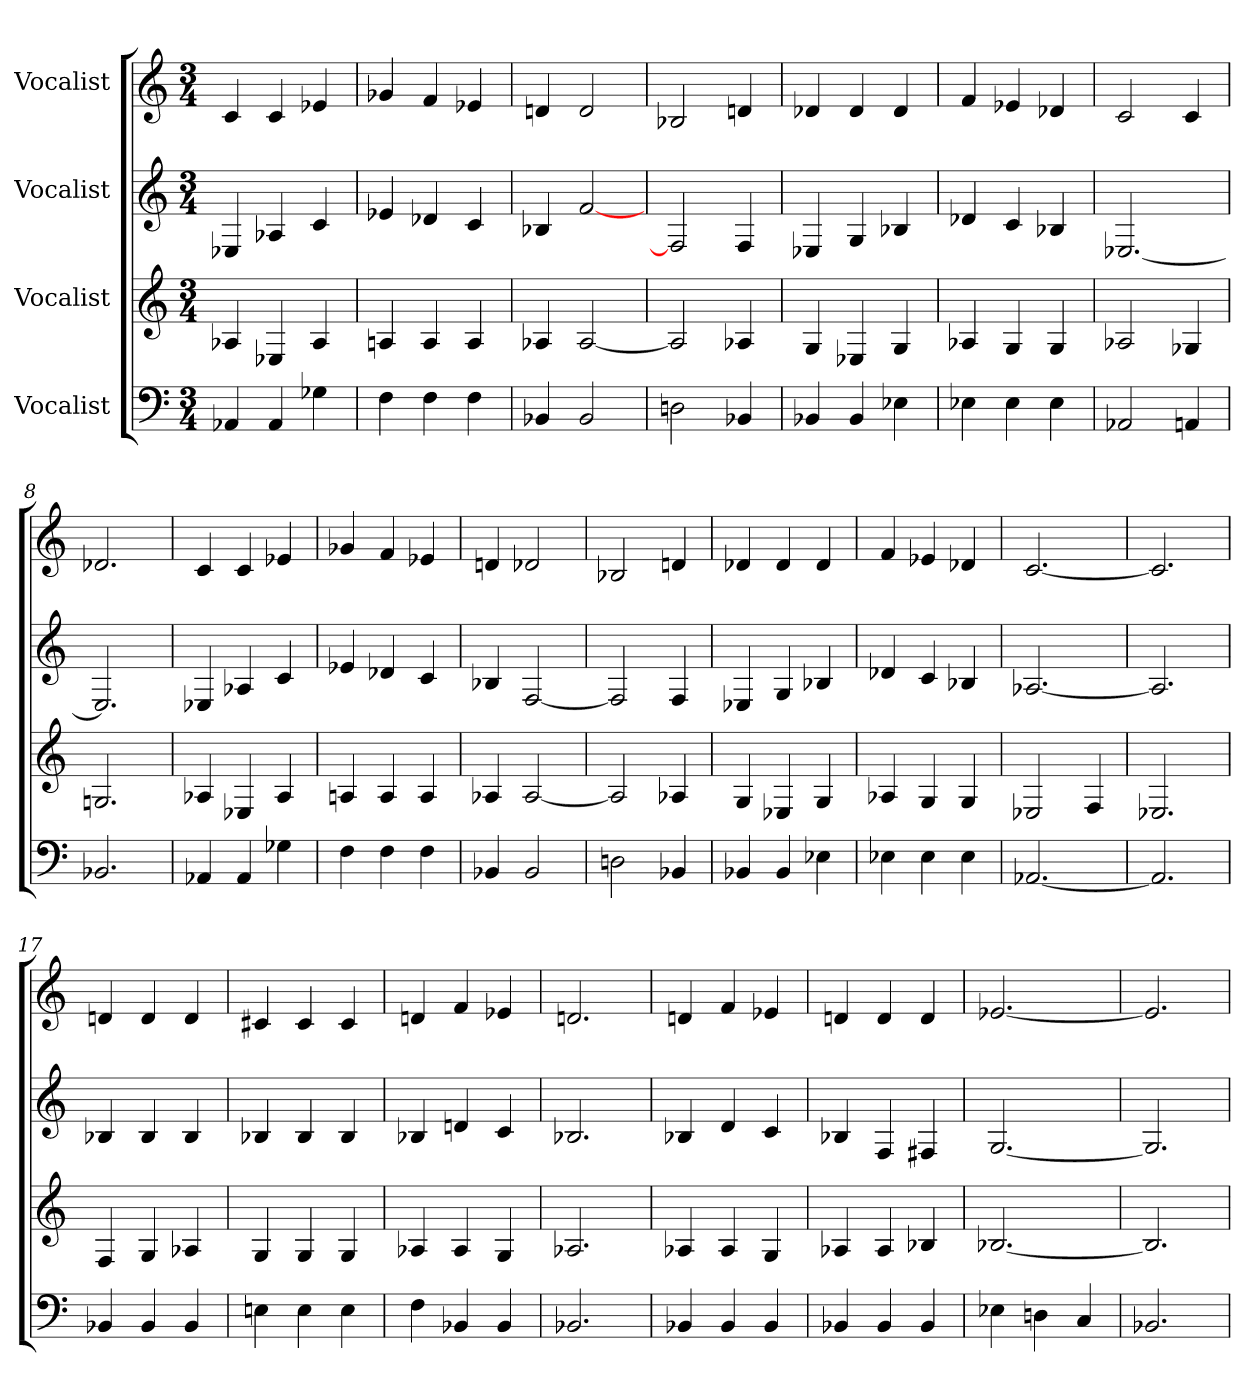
**kern	**kern	**kern	**kern
*part4	*part3	*part2	*part1
*staff4	*staff3	*staff2	*staff1
*I"Vocalist	*I"Vocalist	*I"Vocalist	*I"Vocalist
*M3/4	*M3/4	*M3/4	*M3/4
=1	=1	=1	=1
4AA-X	4A-X	4E-X	4c
4AA-	4E-X	4A-X	4c
4G-X	4A-	4c	4e-X
=2	=2	=2	=2
4F	4An	4e-X	4g-X
4F	4A	4d-X	4f
4F	4A	4c	4e-X
=3	=3	=3	=3
4BB-X	4A-X	4B-X	4dn
2BB-	[2A-	[2f	2d
=4	=4	=4	=4
2Dn	2A-]	2F]	2B-X
4BB-X	4A-X	4F	4dn
=5	=5	=5	=5
4BB-X	4G	4E-X	4d-X
4BB-	4E-X	4G	4d-
4E-X	4G	4B-X	4d-
=6	=6	=6	=6
4E-X	4A-X	4d-X	4f
4E-	4G	4c	4e-X
4E-	4G	4B-X	4d-X
=7	=7	=7	=7
2AA-X	2A-X	[2.E-X	2c
4AAn	4G-X	.	4c
=8	=8	=8	=8
2.BB-X	2.Gn	2.E-]	2.d-X
=9	=9	=9	=9
4AA-X	4A-X	4E-X	4c
4AA-	4E-X	4A-X	4c
4G-X	4A-	4c	4e-X
=10	=10	=10	=10
4F	4An	4e-X	4g-X
4F	4A	4d-X	4f
4F	4A	4c	4e-X
=11	=11	=11	=11
4BB-X	4A-X	4B-X	4dn
2BB-	[2A-	[2F	2d-X
=12	=12	=12	=12
2Dn	2A-]	2F]	2B-X
4BB-X	4A-X	4F	4dn
=13	=13	=13	=13
4BB-X	4G	4E-X	4d-X
4BB-	4E-X	4G	4d-
4E-X	4G	4B-X	4d-
=14	=14	=14	=14
4E-X	4A-X	4d-X	4f
4E-	4G	4c	4e-X
4E-	4G	4B-X	4d-X
=15	=15	=15	=15
[2.AA-X	2E-X	[2.A-X	[2.c
.	4F	.	.
=16	=16	=16	=16
2.AA-]	2.E-X	2.A-]	2.c]
=17	=17	=17	=17
4BB-X	4F	4B-X	4dn
4BB-	4G	4B-	4d
4BB-	4A-X	4B-	4d
=18	=18	=18	=18
4En	4G	4B-X	4c#X
4E	4G	4B-	4c#
4E	4G	4B-	4c#
=19	=19	=19	=19
4F	4A-X	4B-X	4dn
4BB-X	4A-	4dn	4f
4BB-	4G	4c	4e-X
=20	=20	=20	=20
2.BB-X	2.A-X	2.B-X	2.dn
=21	=21	=21	=21
4BB-X	4A-X	4B-X	4dn
4BB-	4A-	4d	4f
4BB-	4G	4c	4e-X
=22	=22	=22	=22
4BB-X	4A-X	4B-X	4dn
4BB-	4A-	4F	4d
4BB-	4B-X	4F#X	4d
=23	=23	=23	=23
4E-X	[2.B-X	[2.G	[2.e-X
4Dn	.	.	.
4C	.	.	.
=24	=24	=24	=24
2.BB-X	2.B-]	2.G]	2.e-]
=	=	=	=
*-	*-	*-	*-
